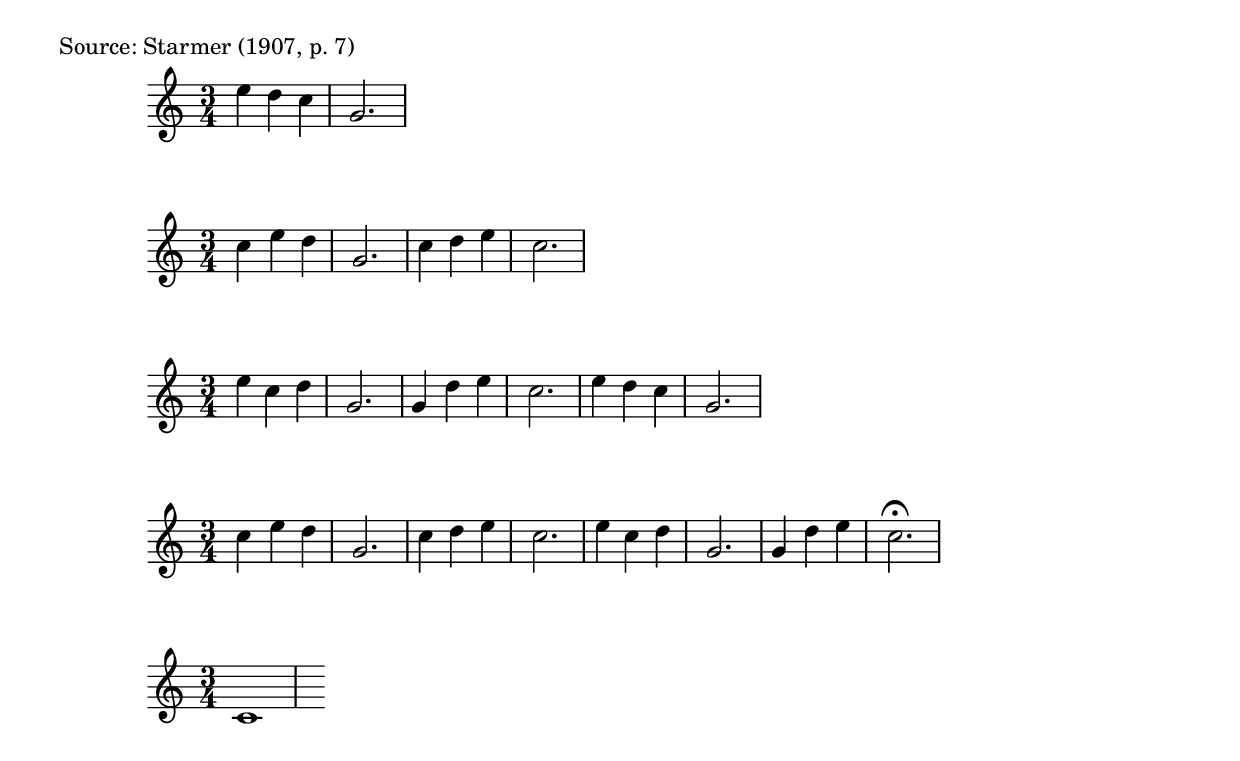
\version "2.18.2"

\markup { Source: Starmer (1907, p. 7) }

x = { \time 3/4 }
\relative c' { \x	e'4 d c | g2. }
\relative c' { \x	c'4 e d | g,2. | c4 d e | c2. }
\relative c' { \x	e'4 c d | g,2. | g4 d' e | c2. | e4 d c | g2. }
\relative c' { \x	c'4 e d | g,2. | c4 d e | c2. | e4 c d | g,2. | g4 d' e | c2.^\fermata }
\relative c' { \x	c1 }
